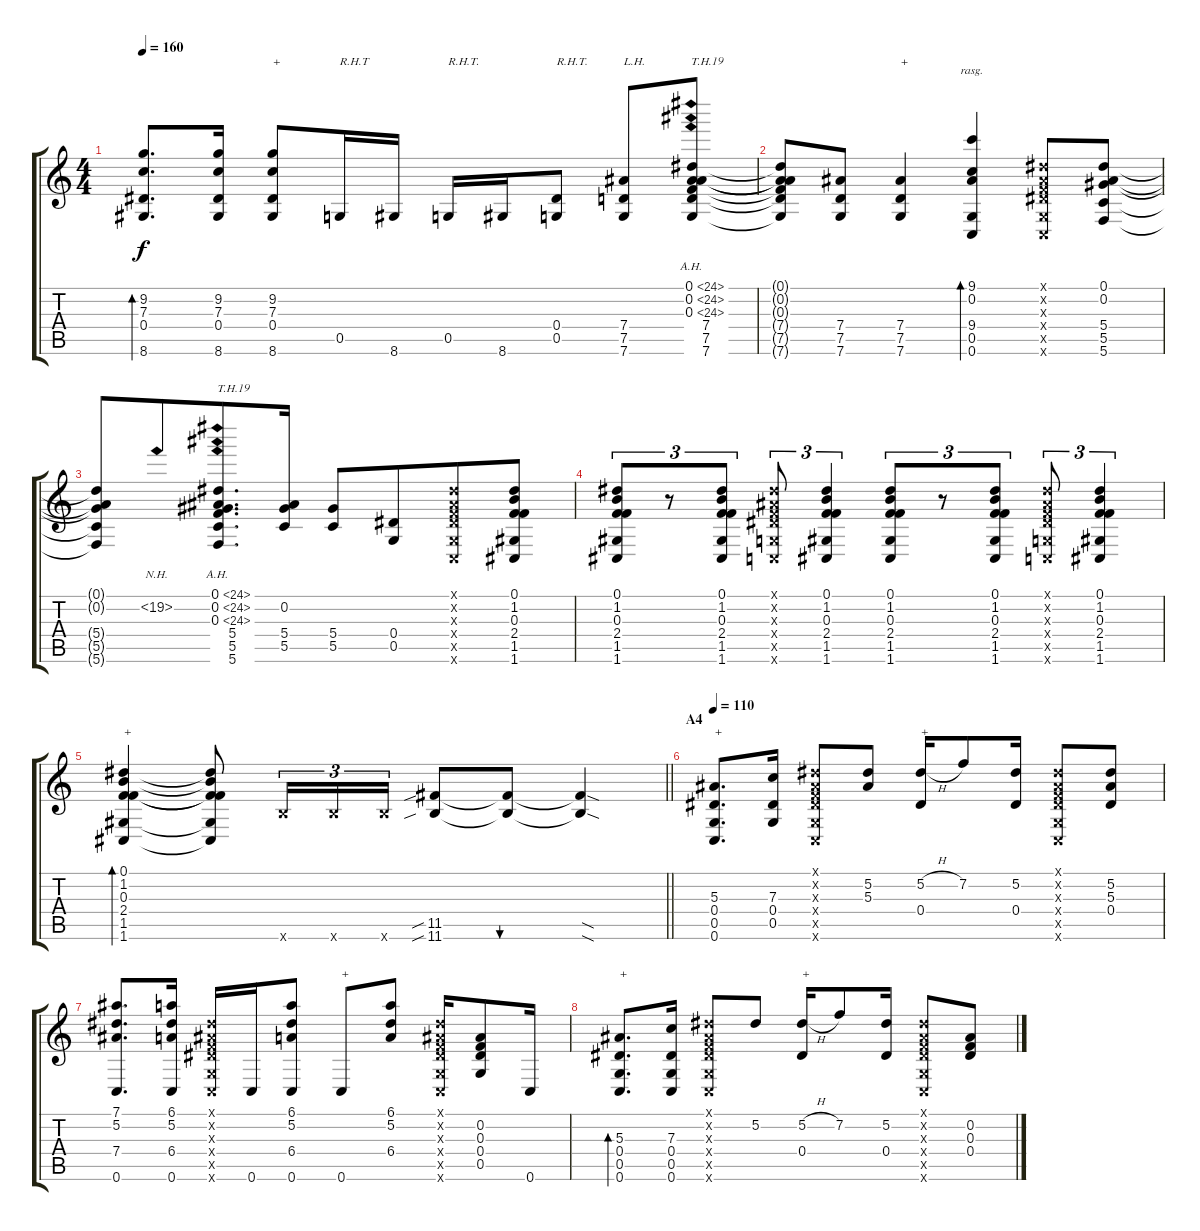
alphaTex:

\track "" {instrument acousticguitarsteel}
\staff {score tabs}
\tuning (Eb4 Bb3 F3 Eb3 G2 C2) {hide}
\ts (4 4)
\tempo 160
\clef g2
\ks c
(9.2 7.3 0.4 8.6).8{d bd 60 dy f} (9.2 7.3 0.4 8.6).16 (9.2 7.3 0.4 8.6).8{txt "+"} 0.5.16{txt "R.H.T"} 8.6.16 0.5.16{txt "R.H.T."} 8.6.16 (0.4 0.5).8{txt "R.H.T."} (7.4 7.5 7.6).8{txt "L.H." beam merge} (0.1{ah 24} 0.2{ah 24} 0.3{ah 24} 7.4 7.5 7.6).8{txt "T.H.19" beam Up} |
(0.1{t} 0.2{t} 0.3{t} 7.4{t} 7.5{t} 7.6{t}).8 (7.4 7.5 7.6).8 (7.4 7.5 7.6).4{txt "+"} (9.1 0.2 9.4 0.5 0.6).4{bd 480 rasg ii} (0.1{x} 0.2{x} 0.3{x} 0.4{x} 0.5{x} 0.6{x}).8 (0.1 0.2 5.4 5.5 5.6).8 |
(0.1{t} 0.2{t} 5.4{t} 5.5{t} 5.6{t}).8{beam Up} 19.2{nh}.8{beam Up beam merge} (0.1{ah 24} 0.2{ah 24} 0.3{ah 24} 5.4 5.5 5.6).8{d txt "T.H.19" beam Up} (0.2 5.4 5.5).16 (5.4 5.5).8 (0.4 0.5).8{beam merge} (0.1{x} 0.2{x} 0.3{x} 0.4{x} 0.5{x} 0.6{x}).8 (0.1 1.2 0.3 2.4 1.5 1.6).8 |
(0.1 1.2 0.3 2.4 1.5 1.6).8{tu (3 2)} r.8{tu (3 2)} (0.1 1.2 0.3 2.4 1.5 1.6).8{tu (3 2)} (0.1{x} 0.2{x} 0.3{x} 0.4{x} 0.5{x} 0.6{x}).8{tu (3 2)} (0.1 1.2 0.3 2.4 1.5 1.6).4{tu (3 2)} (0.1 1.2 0.3 2.4 1.5 1.6).8{tu (3 2)} r.8{tu (3 2)} (0.1 1.2 0.3 2.4 1.5 1.6).8{tu (3 2)} (0.1{x} 0.2{x} 0.3{x} 0.4{x} 0.5{x} 0.6{x}).8{tu (3 2)} (0.1 1.2 0.3 2.4 1.5 1.6).4{tu (3 2)} |
\barLineRight lightlight
(0.1 1.2 0.3 2.4 1.5 1.6).4{bd 120 txt "+"} (0.1{t} 1.2{t} 0.3{t} 2.4{t} 1.5{t} 1.6{t}).8 11.6{x}.16{tu (3 2)} 11.6{x}.16{tu (3 2)} 11.6{x}.16{tu (3 2)} (11.5{sib} 11.6{sib}).8 (11.5{t} 11.6{t}).8{bu 120} (11.5{sod t} 11.6{sod t}).4 |
\section ("" "A4")
\tempo 110
(5.3 0.4 0.5 0.6).8{d txt "+"} (7.3 0.4 0.5).16 (0.1{x} 0.2{x} 0.3{x} 0.4{x} 0.5{x} 0.6{x}).8 (5.2 5.3).8 (5.2{h} 0.4).16{txt "+" beam Up} 7.2.8{beam Up} (5.2 0.4).16{beam Up} (0.1{x} 0.2{x} 0.3{x} 0.4{x} 0.5{x} 0.6{x}).8 (5.2 5.3 0.4).8 |
(7.1 5.2 7.4 0.6).8{d} (6.1 5.2 6.4 0.6).16 (0.1{x} 0.2{x} 0.3{x} 0.4{x} 0.5{x} 0.6{x}).16 0.6.16 (6.1 5.2 6.4 0.6).8 0.6.8{txt "+"} (6.1 5.2 6.4).8 (0.1{x} 0.2{x} 0.3{x} 0.4{x} 0.5{x} 0.6{x}).16 (0.2 0.3 0.4 0.5).8 0.6.16 |
(5.3 0.4 0.5 0.6).8{d bd 120 txt "+"} (7.3 0.4 0.5 0.6).16 (0.1{x} 0.2{x} 0.3{x} 0.4{x} 0.5{x} 0.6{x}).8 5.2.8 (5.2{h} 0.4).16{txt "+" beam Up} 7.2.8{beam Up} (5.2 0.4).16{beam Up} (0.1{x} 0.2{x} 0.3{x} 0.4{x} 0.5{x} 0.6{x}).8 (0.2 0.3 0.4).8
